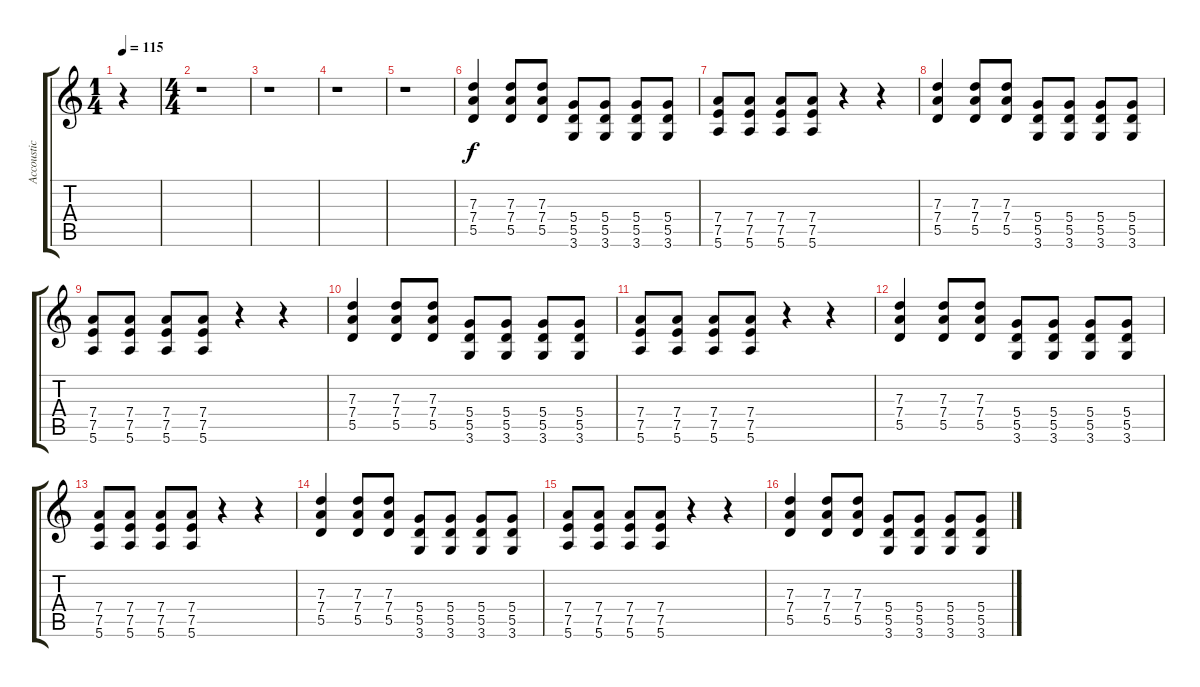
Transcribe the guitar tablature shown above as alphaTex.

\track ("Accoustic Guitar" "Accoustic ") {instrument acousticguitarsteel}
\staff {score tabs}
\tuning (E4 B3 G3 D3 A2 E2) {hide}
\ts (1 4)
\tempo 115
\clef g2
\ks c
r.4{dy f instrument acousticguitarsteel} |
\ts (4 4)
r.1 |
r.1 |
r.1 |
r.1 |
(7.3 7.4 5.5).4 (7.3 7.4 5.5).8 (7.3 7.4 5.5).8 (5.4 5.5 3.6).8 (5.4 5.5 3.6).8 (5.4 5.5 3.6).8 (5.4 5.5 3.6).8 |
(7.4 7.5 5.6).8 (7.4 7.5 5.6).8 (7.4 7.5 5.6).8 (7.4 7.5 5.6).8 r.4 r.4 |
(7.3 7.4 5.5).4 (7.3 7.4 5.5).8 (7.3 7.4 5.5).8 (5.4 5.5 3.6).8 (5.4 5.5 3.6).8 (5.4 5.5 3.6).8 (5.4 5.5 3.6).8 |
(7.4 7.5 5.6).8 (7.4 7.5 5.6).8 (7.4 7.5 5.6).8 (7.4 7.5 5.6).8 r.4 r.4 |
(7.3 7.4 5.5).4 (7.3 7.4 5.5).8 (7.3 7.4 5.5).8 (5.4 5.5 3.6).8 (5.4 5.5 3.6).8 (5.4 5.5 3.6).8 (5.4 5.5 3.6).8 |
(7.4 7.5 5.6).8 (7.4 7.5 5.6).8 (7.4 7.5 5.6).8 (7.4 7.5 5.6).8 r.4 r.4 |
(7.3 7.4 5.5).4 (7.3 7.4 5.5).8 (7.3 7.4 5.5).8 (5.4 5.5 3.6).8 (5.4 5.5 3.6).8 (5.4 5.5 3.6).8 (5.4 5.5 3.6).8 |
(7.4 7.5 5.6).8 (7.4 7.5 5.6).8 (7.4 7.5 5.6).8 (7.4 7.5 5.6).8 r.4 r.4 |
(7.3 7.4 5.5).4 (7.3 7.4 5.5).8 (7.3 7.4 5.5).8 (5.4 5.5 3.6).8 (5.4 5.5 3.6).8 (5.4 5.5 3.6).8 (5.4 5.5 3.6).8 |
(7.4 7.5 5.6).8 (7.4 7.5 5.6).8 (7.4 7.5 5.6).8 (7.4 7.5 5.6).8 r.4 r.4 |
(7.3 7.4 5.5).4 (7.3 7.4 5.5).8 (7.3 7.4 5.5).8 (5.4 5.5 3.6).8 (5.4 5.5 3.6).8 (5.4 5.5 3.6).8 (5.4 5.5 3.6).8
